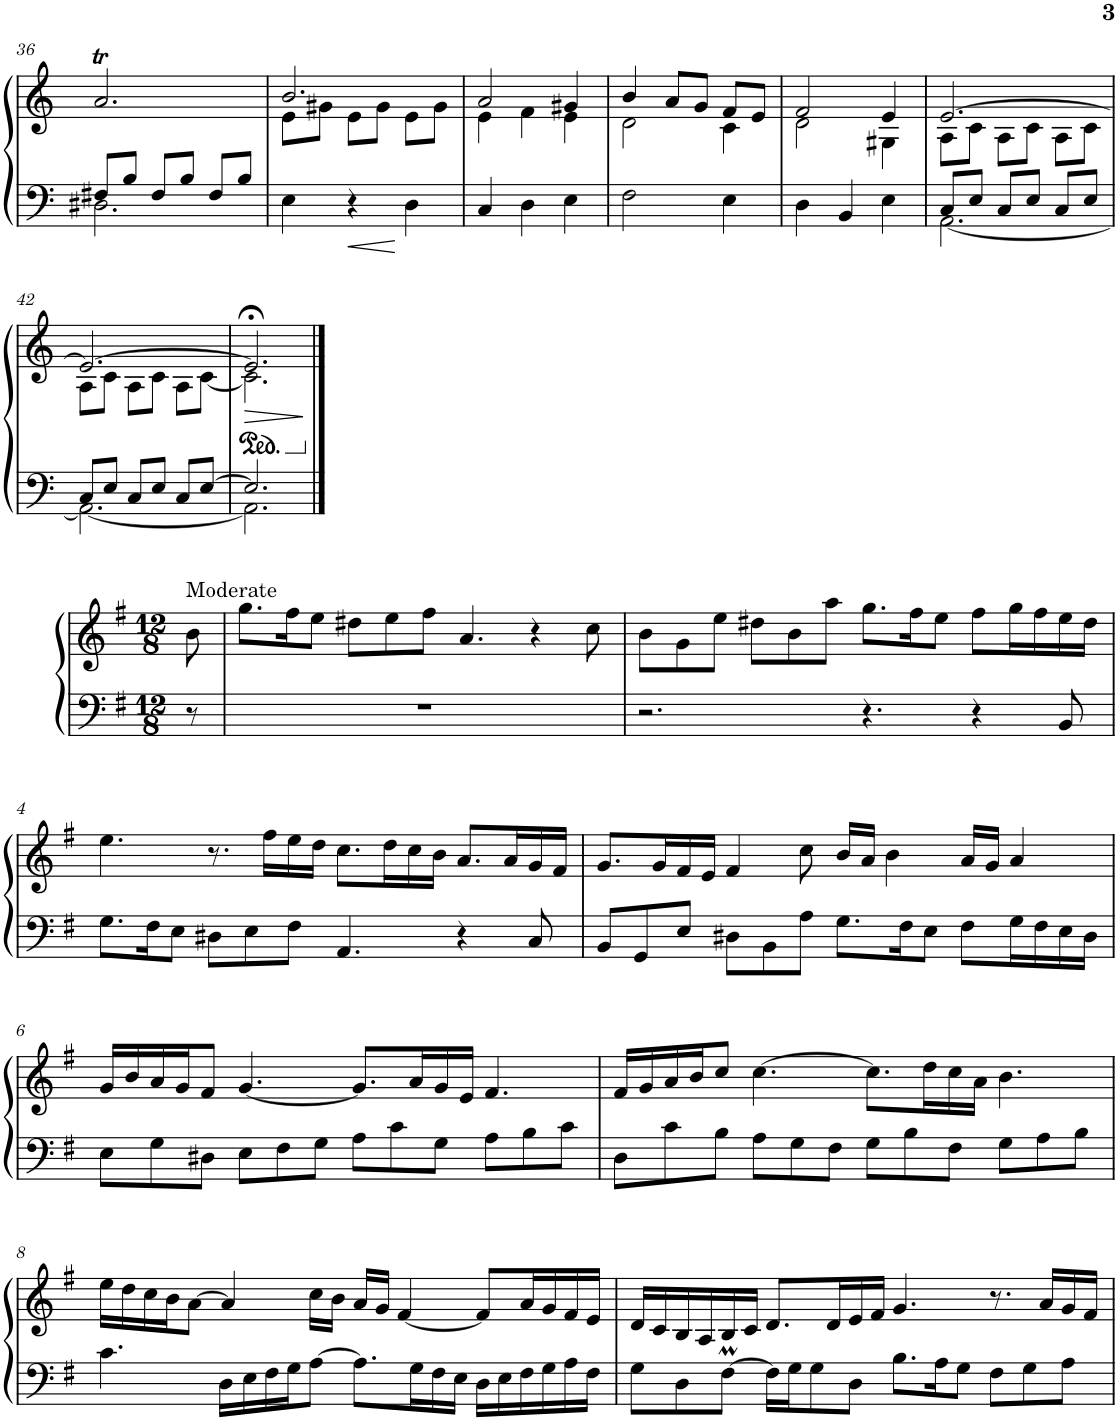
**kern	**kern	**dynam
*part1	*part1	*part1
*staff2	*staff1	*staff1/2
*I"Piano	*	*
*I'Pno.	*	*
!!LO:PB:g=z
*clefF4	*clefG2	*
*k[]	*k[]	*
*M3/4	*M3/4	*
=36	=36	=36
*^	*	*
8F#X/L	2.D#X\	2.aT/	.
8B/J	.	.	.
8F#/L	.	.	.
8B/J	.	.	.
8F#/L	.	.	.
8B/J	.	.	.
*v	*v	*	*
=37	=37	=37
*	*^	*
4E\	2.b/	8e\L	.
.	.	8g#X\J	.
4r	.	8e\L	.
.	.	8g#\J	.
4D\	.	8e\L	.
.	.	8g#\J	.
=38	=38	=38	=38
4C/	2a/	4e\	.
4D\	.	4f\	.
4E\	4g#X/	4e\	.
=39	=39	=39	=39
2F\	4b/	2d\	.
.	8a/L	.	.
.	8g/J	.	.
4E\	8f/L	4c\	.
.	8e/J	.	.
=40	=40	=40	=40
4D\	2f/	2d\	.
4BB/	.	.	.
4E\	4e/	4G#X\	.
=41	=41	=41	=41
*^	*	*	*
8C/L	[2.AA\	[2.e/	8A\L	.
8E/J	.	.	8c\J	.
8C/L	.	.	8A\L	.
8E/J	.	.	8c\J	.
8C/L	.	.	8A\L	.
8E/J	.	.	8c\J	.
!!LO:LB:g=z	!!
=42	=42	=42	=42	=42
8C/L	2.AA\_	2.e/_	8A\L	.
8E/J	.	.	8c\J	.
8C/L	.	.	8A\L	.
8E/J	.	.	8c\J	.
8C/L	.	.	8A\L	.
[8E/J	.	.	[8c\J	.
=43	=43	=43	=43	=43
*	*	*ped	*	*
!	!	!	!	!LO:HP:b
2.E/]	2.AA\]	2.e;</]	2.c\]	>
*v	*v	*	*	*
*	*v	*v	*
.	.	]
!!LO:LB:g=z
==1	==1	==1
*k[f#]	*k[f#]	*
*M12/8	*M12/8	*
*	*Xped	*
!	!LO:TX:a:t=Moderate	!
8r	8b\	.
=2	=2	=2
1.r	8.gg\L	.
.	16ff#\K	.
.	8ee\J	.
.	8dd#X\L	.
.	8ee\	.
.	8ff#\J	.
.	4.a/	.
.	4r	.
.	8cc\	.
=3	=3	=3
2.r	8b\L	.
.	8g\	.
.	8ee\J	.
.	8dd#X\L	.
.	8b\	.
.	8aa\J	.
4.r	8.gg\L	.
.	16ff#\K	.
.	8ee\J	.
4r	8ff#\L	.
.	16gg\L	.
.	16ff#\	.
8BB/	16ee\	.
.	16dd#\JJ	.
!!LO:LB:g=z
=4	=4	=4
8.G\L	4.ee\	.
16F#\K	.	.
8E\J	.	.
8D#X\L	8.r	.
8E\	.	.
.	16ff#\LL	.
8F#\J	16ee\	.
.	16dd\JJ	.
4.AA/	8.cc\L	.
.	16dd\L	.
.	16cc\	.
.	16b\JJ	.
4r	8.a/L	.
.	16a/L	.
8C/	16g/	.
.	16f#/JJ	.
=5	=5	=5
8BB/L	8.g/L	.
8GG/	.	.
.	16g/L	.
8E/J	16f#/	.
.	16e/JJ	.
8D#X\L	4f#/	.
8BB\	.	.
8A\J	8cc\	.
8.G\L	16b/LL	.
.	16a/JJ	.
.	4b\	.
16F#\K	.	.
8E\J	.	.
8F#\L	16a/LL	.
.	16g/JJ	.
16G\L	4a/	.
16F#\	.	.
16E\	.	.
16D#\JJ	.	.
!!LO:LB:g=z
=6	=6	=6
8E\L	16g/LL	.
.	16b/	.
8G\	16a/	.
.	16g/J	.
8D#X\J	8f#/J	.
8E\L	[4.g/	.
8F#\	.	.
8G\J	.	.
8A\L	8.g/L]	.
8c\	.	.
.	16a/L	.
8G\J	16g/	.
.	16e/JJ	.
8A\L	4.f#/	.
8B\	.	.
8c\J	.	.
=7	=7	=7
8D\L	16f#/LL	.
.	16g/	.
8c\	16a/	.
.	16b/J	.
8B\J	8cc/J	.
8A\L	[4.cc\	.
8G\	.	.
8F#\J	.	.
8G\L	8.cc\L]	.
8B\	.	.
.	16dd\L	.
8F#\J	16cc\	.
.	16a\JJ	.
8G\L	4.b\	.
8A\	.	.
8B\J	.	.
!!LO:LB:g=z
=8	=8	=8
4.c\	16ee\LL	.
.	16dd\	.
.	16cc\	.
.	16b\J	.
.	[8a\J	.
16D\LL	4a/]	.
16E\	.	.
16F#\	.	.
16G\J	.	.
[8A\J	16cc\LL	.
.	16b\JJ	.
8.A\L]	16a/LL	.
.	16g/JJ	.
.	[4f#/	.
16G\L	.	.
16F#\	.	.
16E\JJ	.	.
16D\LL	8f#/L]	.
16E\	.	.
16F#\	16a/L	.
16G\	16g/	.
16A\	16f#/	.
16F#\JJ	16e/JJ	.
=9	=9	=9
8G\L	16d/LL	.
.	16c/	.
8D\	16B/	.
.	16A/	.
[8F#m\J	16B/	.
.	16c/JJ	.
16F#\LL]	8.d/L	.
16G\J	.	.
8G\	.	.
.	16d/L	.
8D\J	16e/	.
.	16f#/JJ	.
8.B\L	4.g/	.
16A\K	.	.
8G\J	.	.
8F#\L	8.r	.
8G\	.	.
.	16a/LL	.
8A\J	16g/	.
.	16f#/JJ	.
=	=	=
*-	*-	*-
